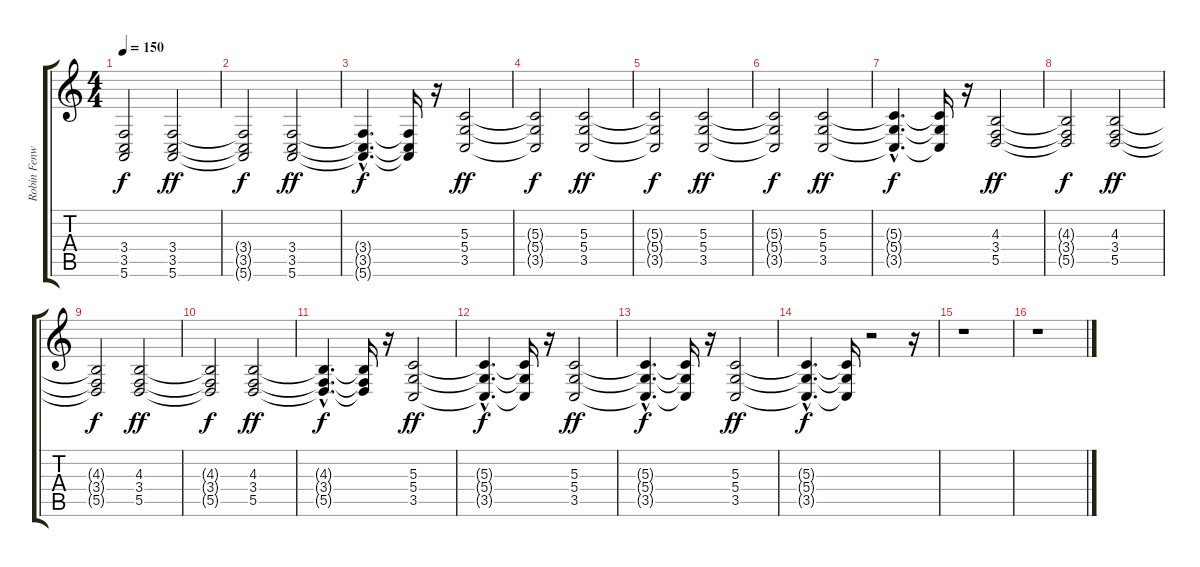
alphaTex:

\track ("Robin Fenwick" "Robin Fenw") {instrument synthstrings2}
\staff {score tabs}
\tuning (E4 B3 G3 D3 A2 E2) {hide}
\ts (4 4)
\tempo 150
\clef g2
\ks c
(3.4{t} 3.5{t} 5.6{t}).2{dy f} (3.4 3.5 5.6).2{dy ff} |
(3.4{t} 3.5{t} 5.6{t}).2{dy f} (3.4 3.5 5.6).2{dy ff} |
(3.4{hac t} 3.5{hac t} 5.6{hac t}).4{d dy f} (3.4{t} 3.5{t} 5.6{t}).16 r.16 (5.3 5.4 3.5).2{dy ff} |
(5.3{t} 5.4{t} 3.5{t}).2{dy f} (5.3 5.4 3.5).2{dy ff} |
(5.3{t} 5.4{t} 3.5{t}).2{dy f} (5.3 5.4 3.5).2{dy ff} |
(5.3{t} 5.4{t} 3.5{t}).2{dy f} (5.3 5.4 3.5).2{dy ff} |
(5.3{hac t} 5.4{hac t} 3.5{hac t}).4{d dy f} (5.3{t} 5.4{t} 3.5{t}).16 r.16 (4.3 3.4 5.5).2{dy ff} |
(4.3{t} 3.4{t} 5.5{t}).2{dy f} (4.3 3.4 5.5).2{dy ff} |
(4.3{t} 3.4{t} 5.5{t}).2{dy f} (4.3 3.4 5.5).2{dy ff} |
(4.3{t} 3.4{t} 5.5{t}).2{dy f} (4.3 3.4 5.5).2{dy ff} |
(4.3{hac t} 3.4{hac t} 5.5{hac t}).4{d dy f} (4.3{t} 3.4{t} 5.5{t}).16 r.16 (5.3 5.4 3.5).2{dy ff} |
(5.3{hac t} 5.4{hac t} 3.5{hac t}).4{d dy f} (5.3{t} 5.4{t} 3.5{t}).16 r.16 (5.3 5.4 3.5).2{dy ff} |
(5.3{hac t} 5.4{hac t} 3.5{hac t}).4{d dy f} (5.3{t} 5.4{t} 3.5{t}).16 r.16 (5.3 5.4 3.5).2{dy ff} |
(5.3{hac t} 5.4{hac t} 3.5{hac t}).4{d dy f} (5.3{t} 5.4{t} 3.5{t}).16 r.2 r.16 |
r.1 |
r.1
